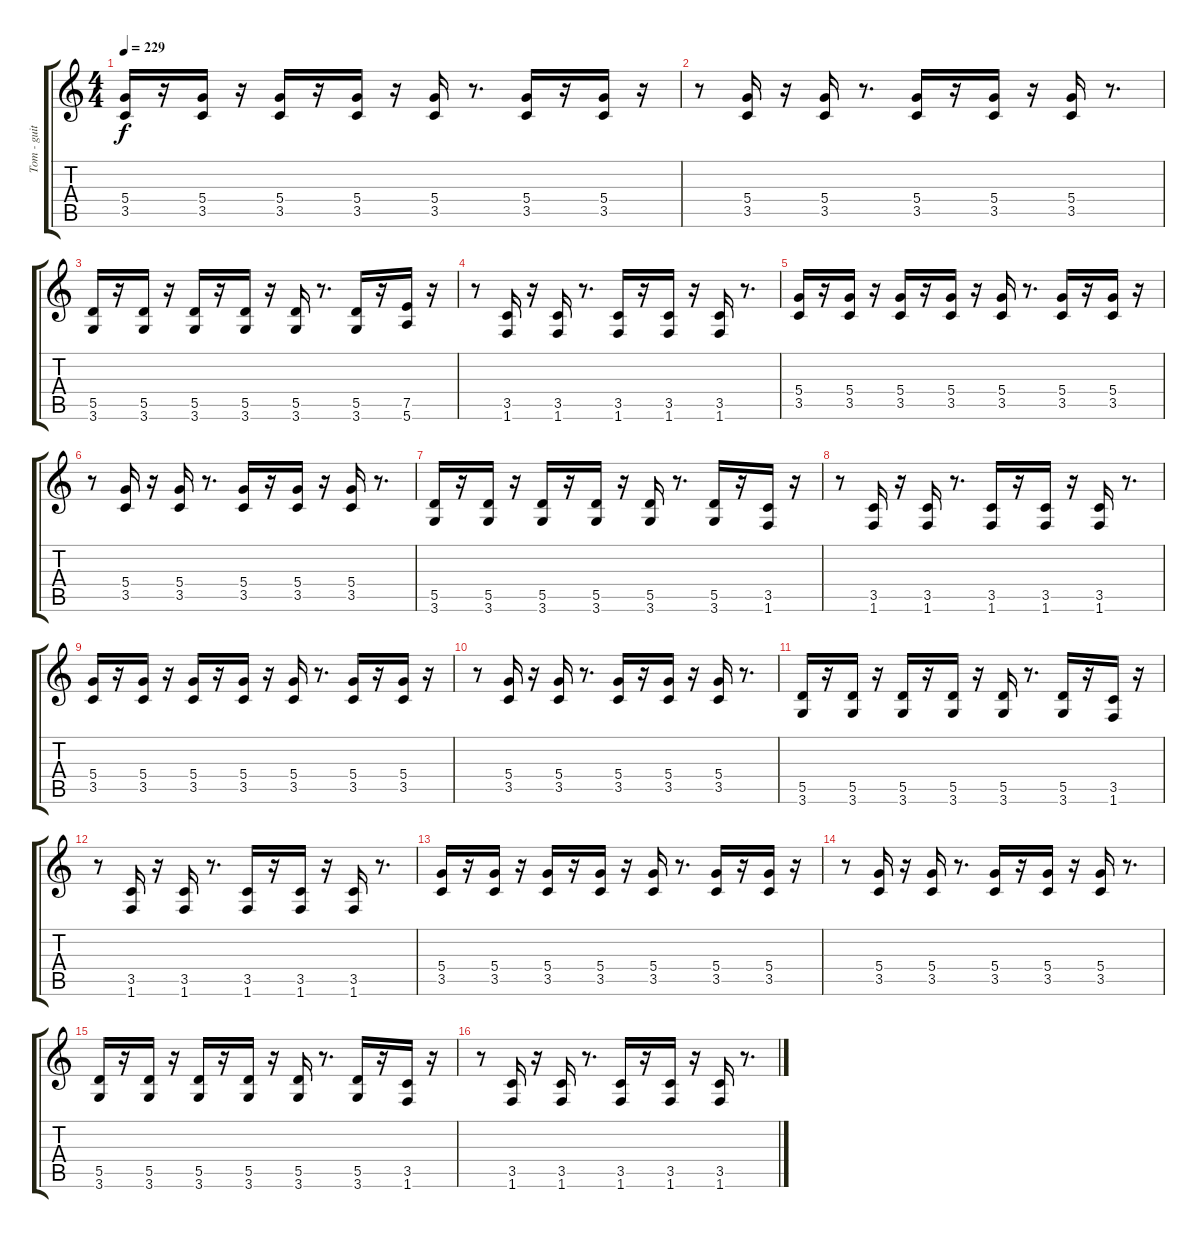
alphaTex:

\track ("Tom - guitar" "Tom - guit") {instrument distortionguitar}
\staff {score tabs}
\tuning (E4 B3 G3 D3 A2 E2) {hide}
\ts (4 4)
\tempo 229
\clef g2
\ks c
(5.4 3.5).16{dy f} r.16 (5.4 3.5).16 r.16 (5.4 3.5).16 r.16 (5.4 3.5).16 r.16 (5.4 3.5).16 r.8{d} (5.4 3.5).16 r.16 (5.4 3.5).16 r.16 |
r.8 (5.4 3.5).16 r.16 (5.4 3.5).16 r.8{d} (5.4 3.5).16 r.16 (5.4 3.5).16 r.16 (5.4 3.5).16 r.8{d} |
(5.5 3.6).16 r.16 (5.5 3.6).16 r.16 (5.5 3.6).16 r.16 (5.5 3.6).16 r.16 (5.5 3.6).16 r.8{d} (5.5 3.6).16 r.16 (7.5 5.6).16 r.16 |
r.8 (3.5 1.6).16 r.16 (3.5 1.6).16 r.8{d} (3.5 1.6).16 r.16 (3.5 1.6).16 r.16 (3.5 1.6).16 r.8{d} |
(5.4 3.5).16 r.16 (5.4 3.5).16 r.16 (5.4 3.5).16 r.16 (5.4 3.5).16 r.16 (5.4 3.5).16 r.8{d} (5.4 3.5).16 r.16 (5.4 3.5).16 r.16 |
r.8 (5.4 3.5).16 r.16 (5.4 3.5).16 r.8{d} (5.4 3.5).16 r.16 (5.4 3.5).16 r.16 (5.4 3.5).16 r.8{d} |
(5.5 3.6).16 r.16 (5.5 3.6).16 r.16 (5.5 3.6).16 r.16 (5.5 3.6).16 r.16 (5.5 3.6).16 r.8{d} (5.5 3.6).16 r.16 (3.5 1.6).16 r.16 |
r.8 (3.5 1.6).16 r.16 (3.5 1.6).16 r.8{d} (3.5 1.6).16 r.16 (3.5 1.6).16 r.16 (3.5 1.6).16 r.8{d} |
(5.4 3.5).16 r.16 (5.4 3.5).16 r.16 (5.4 3.5).16 r.16 (5.4 3.5).16 r.16 (5.4 3.5).16 r.8{d} (5.4 3.5).16 r.16 (5.4 3.5).16 r.16 |
r.8 (5.4 3.5).16 r.16 (5.4 3.5).16 r.8{d} (5.4 3.5).16 r.16 (5.4 3.5).16 r.16 (5.4 3.5).16 r.8{d} |
(5.5 3.6).16 r.16 (5.5 3.6).16 r.16 (5.5 3.6).16 r.16 (5.5 3.6).16 r.16 (5.5 3.6).16 r.8{d} (5.5 3.6).16 r.16 (3.5 1.6).16 r.16 |
r.8 (3.5 1.6).16 r.16 (3.5 1.6).16 r.8{d} (3.5 1.6).16 r.16 (3.5 1.6).16 r.16 (3.5 1.6).16 r.8{d} |
(5.4 3.5).16 r.16 (5.4 3.5).16 r.16 (5.4 3.5).16 r.16 (5.4 3.5).16 r.16 (5.4 3.5).16 r.8{d} (5.4 3.5).16 r.16 (5.4 3.5).16 r.16 |
r.8 (5.4 3.5).16 r.16 (5.4 3.5).16 r.8{d} (5.4 3.5).16 r.16 (5.4 3.5).16 r.16 (5.4 3.5).16 r.8{d} |
(5.5 3.6).16 r.16 (5.5 3.6).16 r.16 (5.5 3.6).16 r.16 (5.5 3.6).16 r.16 (5.5 3.6).16 r.8{d} (5.5 3.6).16 r.16 (3.5 1.6).16 r.16 |
r.8 (3.5 1.6).16 r.16 (3.5 1.6).16 r.8{d} (3.5 1.6).16 r.16 (3.5 1.6).16 r.16 (3.5 1.6).16 r.8{d}
